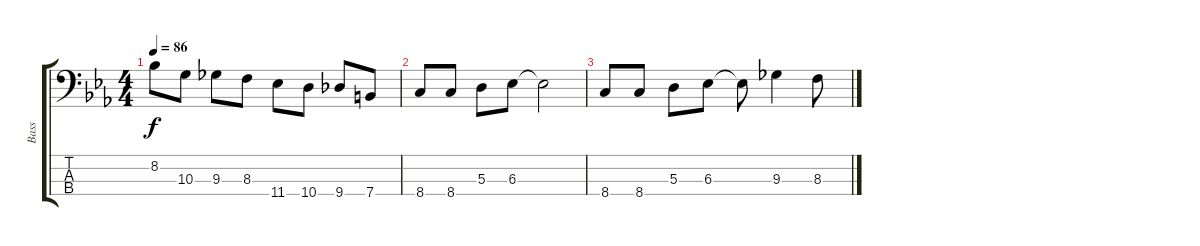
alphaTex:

\track ("Bass" "Bass") {instrument electricbassfinger}
\staff {score tabs}
\tuning (G2 D2 A1 E1) {hide}
\ts (4 4)
\tempo 86
\clef f4
\ks eb
8.2.8{dy f} 10.3.8 9.3.8 8.3.8 11.4.8 10.4.8 9.4.8 7.4.8 |
8.4.8 8.4.8 5.3.8 6.3.8 6.3{t}.2 |
8.4.8 8.4.8 5.3.8 6.3.8 6.3{t}.8 9.3.4 8.3.8
